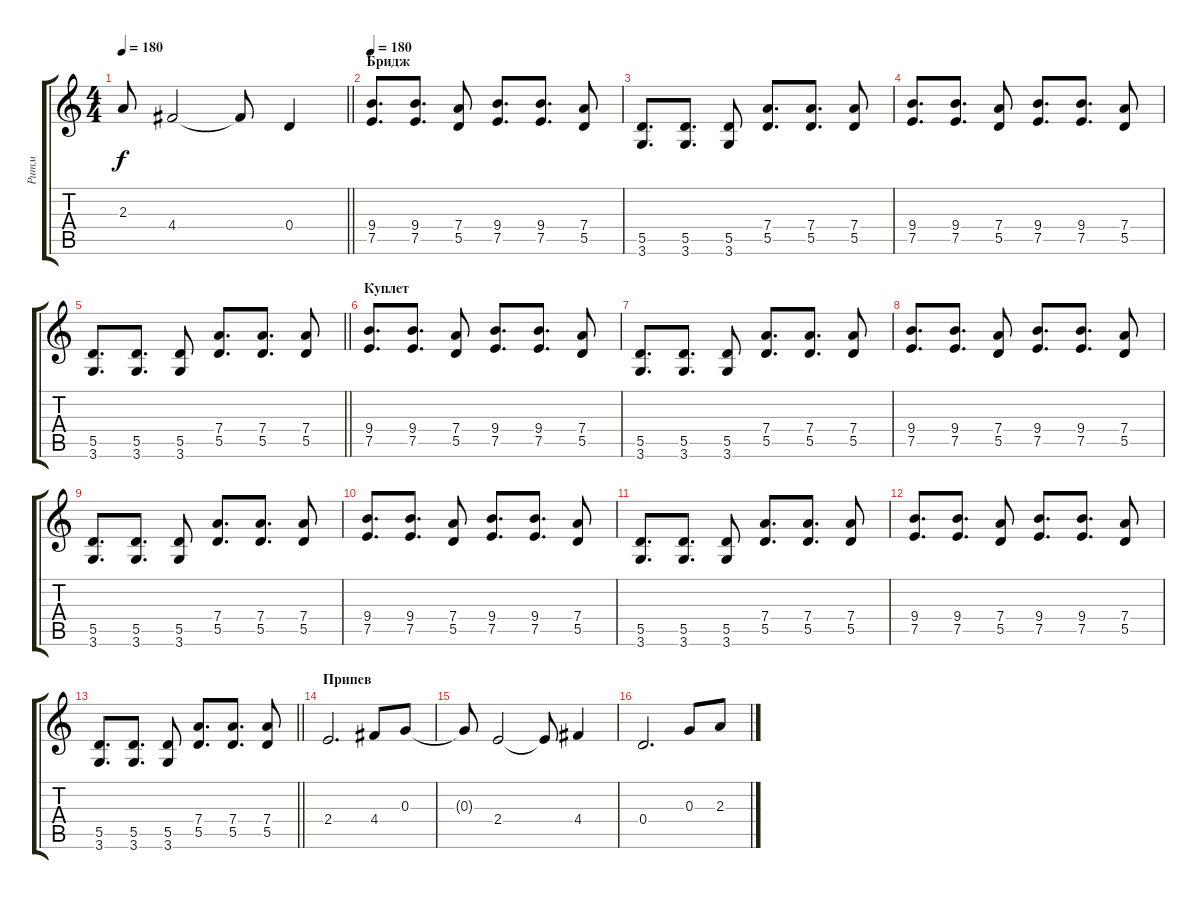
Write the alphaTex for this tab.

\track ("Ритм" "Ритм") {instrument distortionguitar}
\staff {score tabs}
\tuning (E4 B3 G3 D3 A2 E2) {hide}
\ts (4 4)
\tempo 180
\clef g2
\barLineRight lightlight
\ks c
2.3{t}.8{dy f} 4.4.2 4.4{t}.8 0.4.4 |
\section ("" "Бридж")
\tempo 180
(9.4 7.5).8{d} (9.4 7.5).8{d} (7.4 5.5).8 (9.4 7.5).8{d} (9.4 7.5).8{d} (7.4 5.5).8 |
(5.5 3.6).8{d} (5.5 3.6).8{d} (5.5 3.6).8 (7.4 5.5).8{d} (7.4 5.5).8{d} (7.4 5.5).8 |
(9.4 7.5).8{d} (9.4 7.5).8{d} (7.4 5.5).8 (9.4 7.5).8{d} (9.4 7.5).8{d} (7.4 5.5).8 |
\barLineRight lightlight
(5.5 3.6).8{d} (5.5 3.6).8{d} (5.5 3.6).8 (7.4 5.5).8{d} (7.4 5.5).8{d} (7.4 5.5).8 |
\section ("" "Куплет")
(9.4 7.5).8{d} (9.4 7.5).8{d} (7.4 5.5).8 (9.4 7.5).8{d} (9.4 7.5).8{d} (7.4 5.5).8 |
(5.5 3.6).8{d} (5.5 3.6).8{d} (5.5 3.6).8 (7.4 5.5).8{d} (7.4 5.5).8{d} (7.4 5.5).8 |
(9.4 7.5).8{d} (9.4 7.5).8{d} (7.4 5.5).8 (9.4 7.5).8{d} (9.4 7.5).8{d} (7.4 5.5).8 |
(5.5 3.6).8{d} (5.5 3.6).8{d} (5.5 3.6).8 (7.4 5.5).8{d} (7.4 5.5).8{d} (7.4 5.5).8 |
(9.4 7.5).8{d} (9.4 7.5).8{d} (7.4 5.5).8 (9.4 7.5).8{d} (9.4 7.5).8{d} (7.4 5.5).8 |
(5.5 3.6).8{d} (5.5 3.6).8{d} (5.5 3.6).8 (7.4 5.5).8{d} (7.4 5.5).8{d} (7.4 5.5).8 |
(9.4 7.5).8{d} (9.4 7.5).8{d} (7.4 5.5).8 (9.4 7.5).8{d} (9.4 7.5).8{d} (7.4 5.5).8 |
\barLineRight lightlight
(5.5 3.6).8{d} (5.5 3.6).8{d} (5.5 3.6).8 (7.4 5.5).8{d} (7.4 5.5).8{d} (7.4 5.5).8 |
\section ("" "Припев")
2.4.2{d} 4.4.8 0.3.8 |
0.3{t}.8 2.4.2 2.4{t}.8 4.4.4 |
0.4.2{d} 0.3.8 2.3.8
